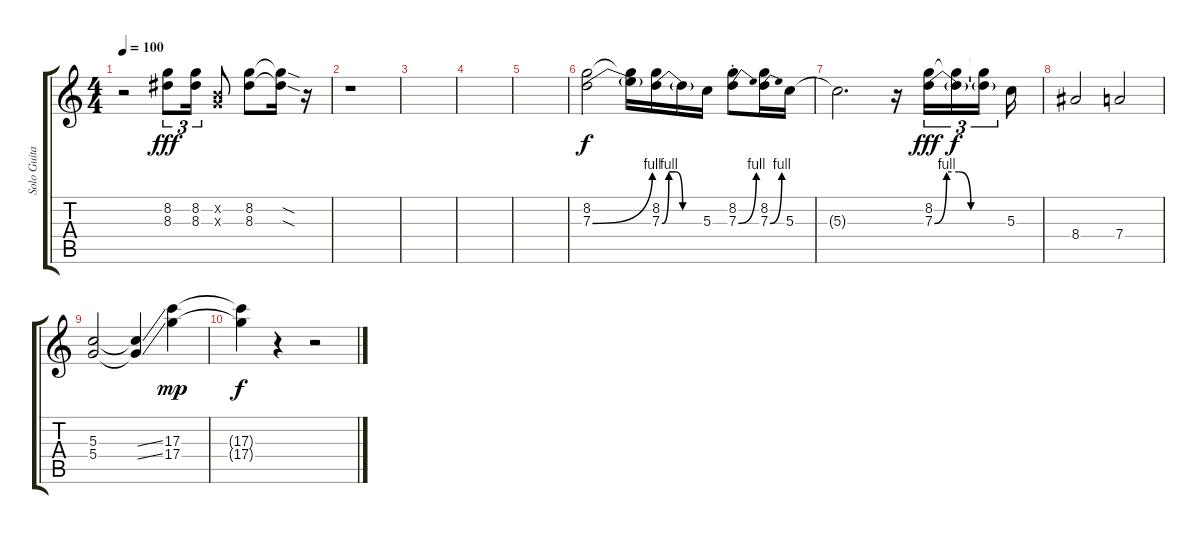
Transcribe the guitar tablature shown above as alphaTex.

\track ("Solo Guitar" "Solo Guita") {instrument overdrivenguitar}
\staff {score tabs}
\tuning (E4 B3 G3 D3 A2 E2) {hide}
\ts (4 4)
\tempo 100
\clef g2
\ks c
r.2{dy fff} (8.2 8.3).8{tu (3 2)} (8.2 8.3).16{tu (3 2)} (0.2{x} 0.3{x}).8 (8.2 8.3).8 (8.2{sod t} 8.3{sod t}).16 r.16 |
r.1 |
|
|
|
(8.2 7.3{be (bend 0 0 60 4)}).2{dy f volume 13 balance 8} (8.2{t} 7.3{t}).16 (8.2 7.3{be (custom 0 0 10 4 20 4 30 0 60 0)}).16 7.3{t}.16 5.3.16 (8.2{st} 7.3{be (bend 0 0 60 4) st}).8 (8.2 7.3{be (bend 0 0 60 4)}).16 5.3.16 |
5.3{t}.2{d} r.16 (8.2 7.3{be (custom 0 0 10 4 20 4 30 0 60 0)}).16{tu (3 2) dy fff} (8.2{t} 7.3{t}).16{tu (3 2) dy f} (8.2{t} 7.3{t}).16{tu (3 2) beam splitsecondary} 5.3.16 |
8.4.2 7.4.2 |
(5.3 5.4).2 (5.3{ss t} 5.4{ss t}).4 (17.3 17.4).4{dy mp} |
(17.3{t} 17.4{t}).4{dy f} r.4 r.2
